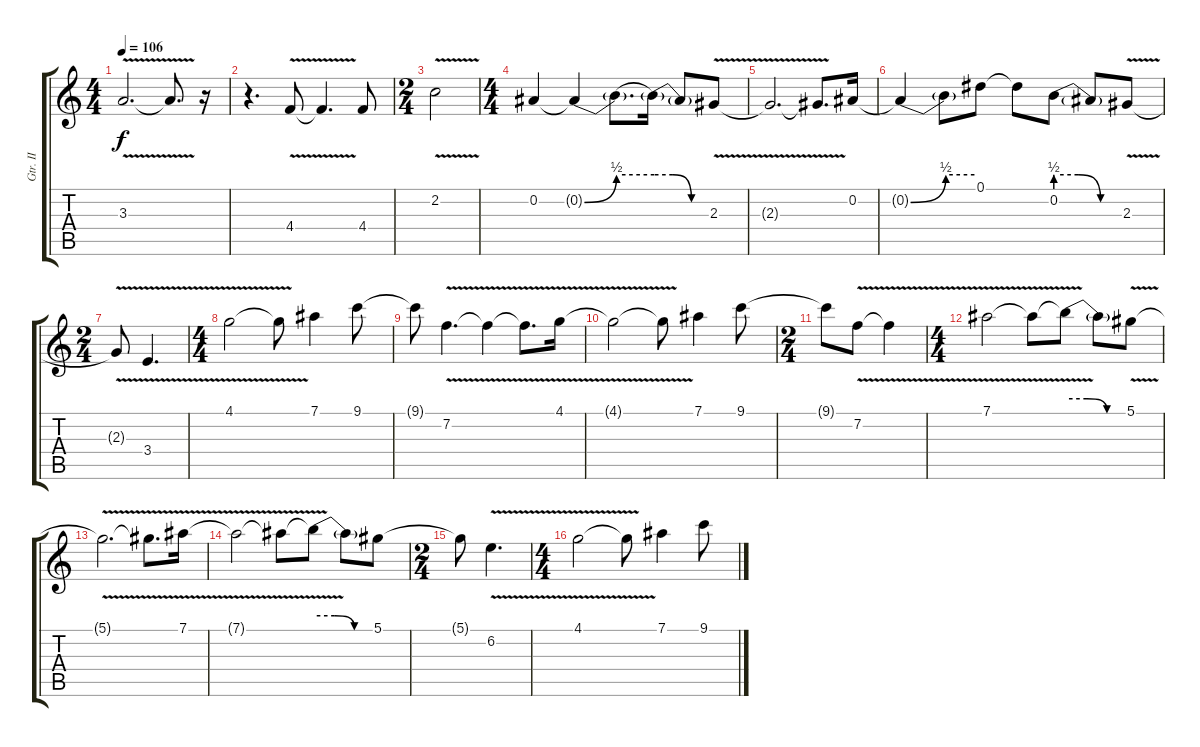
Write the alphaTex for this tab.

\track ("Gtr. II" "Gtr. II") {instrument overdrivenguitar}
\staff {score tabs}
\tuning (Eb4 Bb3 Gb3 Db3 Ab2 Db2) {hide}
\ts (4 4)
\tempo 106
\clef g2
\ks c
3.3{v t}.2{d dy f} 3.3{v t}.8{d} r.16 |
r.4{d} 4.4{v}.8 4.4{v t}.4{d} 4.4.8 |
\ts (2 4)
2.2{v}.2 |
\ts (4 4)
0.2.4 0.2{be (bend 0 0 60 2) t}.4 0.2{be (hold 0 2 60 2) t}.8{d} 0.2{be (custom 0 2 20 2 40 0 60 0) t}.16 0.2{t}.8 2.3{v}.8 |
2.3{v t}.2{d} 2.3{v t}.8{d} 0.2.16 |
0.2{be (bend 0 0 60 2) t}.4 0.2{be (hold 0 2 60 2) t}.8 0.1.8 0.1{t}.8 0.2{be (custom 0 2 20 2 40 0 60 0)}.8 0.2{t}.8 2.3{v}.8 |
\ts (2 4)
2.3{v t}.8 3.4{v}.4{d} |
\ts (4 4)
4.1{v}.2 4.1{v t}.8 7.1.4 9.1.8 |
9.1{t}.8 7.2{v}.4{d} 7.2{v t}.4 7.2{t}.8{d} 4.1{v}.16 |
4.1{v t}.2 4.1{v t}.8 7.1.4 9.1.8 |
\ts (2 4)
9.1{t}.8 7.2{v}.8 7.2{v t}.4 |
\ts (4 4)
7.1{v}.2 7.1{v t}.8 7.1{be (custom 0 2 20 2 40 0 60 0) t}.8 7.1{t}.8 5.1{v}.8 |
5.1{v t}.2{d} 5.1{v t}.8{d} 7.1{v}.16 |
7.1{v t}.2 7.1{v t}.8 7.1{be (custom 0 2 20 2 40 0 60 0) t}.8 7.1{t}.8 5.1.8 |
\ts (2 4)
5.1{t}.8 6.2{v}.4{d} |
\ts (4 4)
4.1{v}.2 4.1{v t}.8 7.1.4 9.1.8
